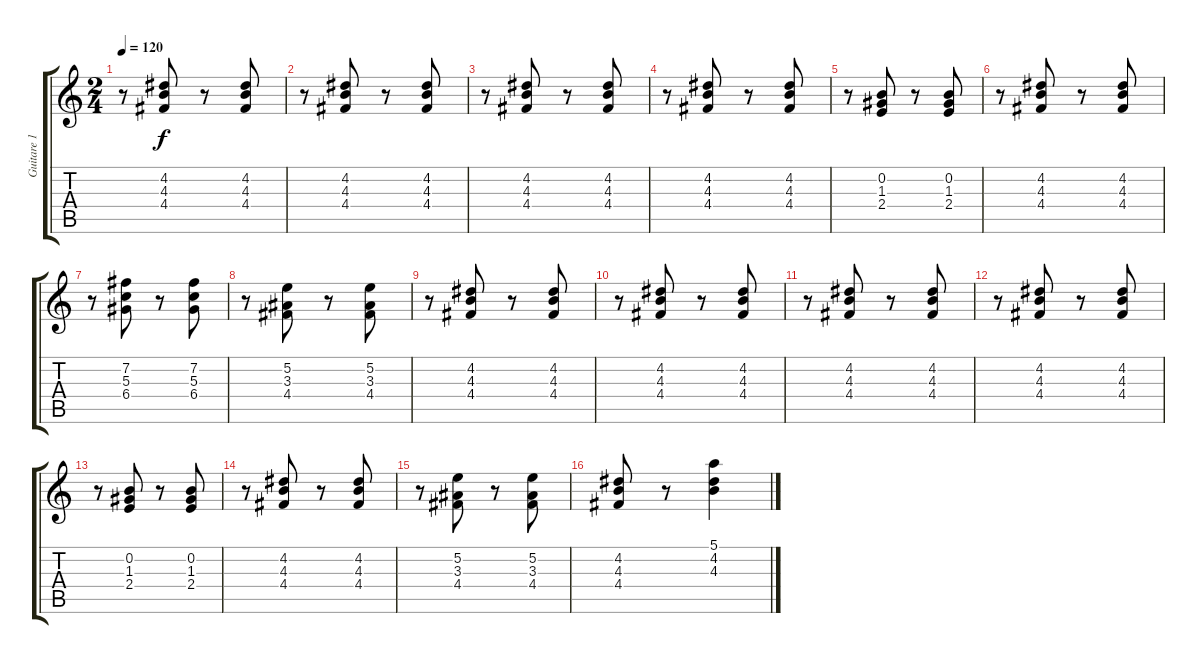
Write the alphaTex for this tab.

\track ("Guitare 1" "Guitare 1") {instrument acousticguitarnylon}
\staff {score tabs}
\tuning (E4 B3 G3 D3 A2 E2) {hide}
\ts (2 4)
\tempo 120
\clef g2
\ks c
r.8{dy f} (4.2 4.3 4.4).8 r.8 (4.2 4.3 4.4).8 |
r.8 (4.2 4.3 4.4).8 r.8 (4.2 4.3 4.4).8 |
r.8 (4.2 4.3 4.4).8 r.8 (4.2 4.3 4.4).8 |
r.8 (4.2 4.3 4.4).8 r.8 (4.2 4.3 4.4).8 |
r.8 (0.2 1.3 2.4).8 r.8 (0.2 1.3 2.4).8 |
r.8 (4.2 4.3 4.4).8 r.8 (4.2 4.3 4.4).8 |
r.8 (7.2 5.3 6.4).8 r.8 (7.2 5.3 6.4).8 |
r.8 (5.2 3.3 4.4).8 r.8 (5.2 3.3 4.4).8 |
r.8 (4.2 4.3 4.4).8 r.8 (4.2 4.3 4.4).8 |
r.8 (4.2 4.3 4.4).8 r.8 (4.2 4.3 4.4).8 |
r.8 (4.2 4.3 4.4).8 r.8 (4.2 4.3 4.4).8 |
r.8 (4.2 4.3 4.4).8 r.8 (4.2 4.3 4.4).8 |
r.8 (0.2 1.3 2.4).8 r.8 (0.2 1.3 2.4).8 |
r.8 (4.2 4.3 4.4).8 r.8 (4.2 4.3 4.4).8 |
r.8 (5.2 3.3 4.4).8 r.8 (5.2 3.3 4.4).8 |
(4.2 4.3 4.4).8 r.8 (5.1 4.2 4.3).4
